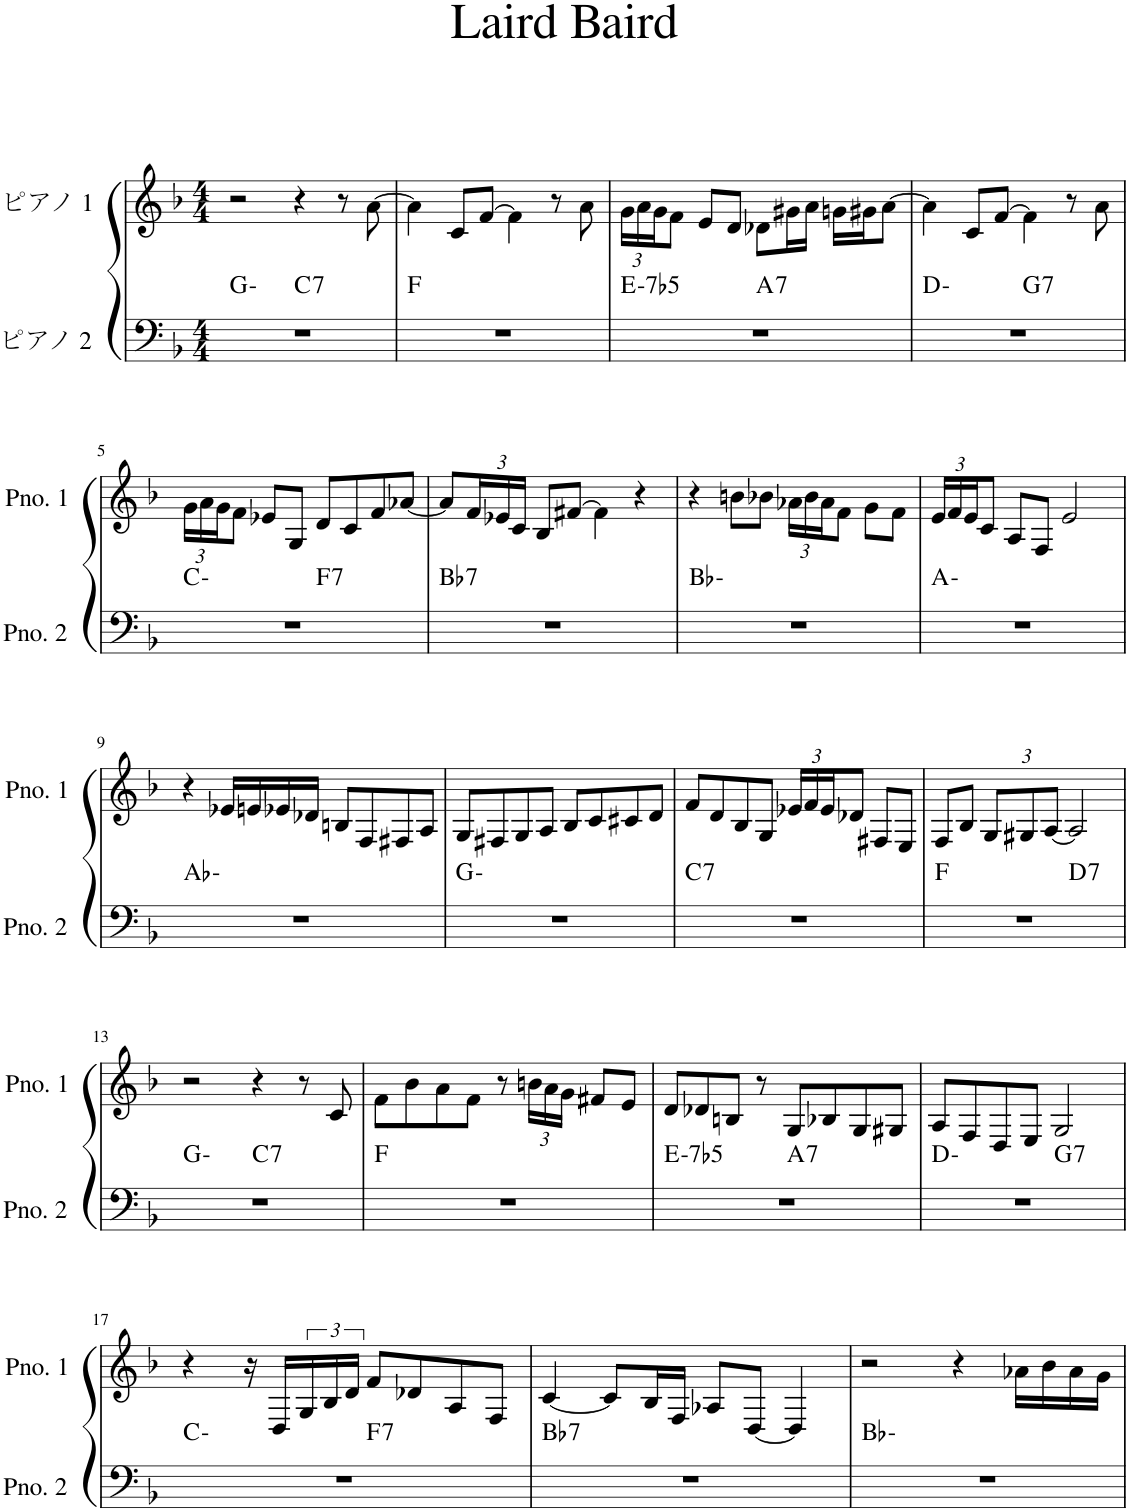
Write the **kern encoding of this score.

**kern	**harte	**kern
*part2	*part2	*part1
*staff2	*	*staff1
*I"ピアノ 2	*	*I"ピアノ 1
*clefF4	*	*clefG2
*k[b-]	*	*k[b-]
*M4/4	*	*M4/4
=1	=1	=1
*^	*	*
1r	2ryy	G:min	2r
!	!	!LO:H:kt=7	!
.	2ryy	C:7	4r
.	.	.	8r
.	.	.	[8a\
*v	*v	*	*
=2	=2	=2
1r	F:maj	4a\]
.	.	8c/L
.	.	[8f/J
.	.	4f\]
.	.	8r
.	.	8a\
=3	=3	=3
*	*	*Xbrackettup
!	!LO:H:kt=-7b5	!
*^	*	*
1r	2ryy	E:hdim7	24g\LL
.	.	.	24a\
.	.	.	24g\J
.	.	.	8f\J
.	.	.	8e/L
.	.	.	8d/J
!	!	!LO:H:kt=7	!
.	2ryy	A:7	8d-X\L
.	.	.	16g#X\L
.	.	.	16a\JJ
.	.	.	16gn\LL
.	.	.	16g#X\J
.	.	.	[8a\J
=4	=4	=4	=4
1r	2ryy	D:min	4a\]
.	.	.	8c/L
.	.	.	[8f/J
!	!	!LO:H:kt=7	!
.	2ryy	G:7	4f\]
.	.	.	8r
.	.	.	8a\
!!LO:LB:g=z
=5	=5	=5	=5
1r	2ryy	C:min	24g\LL
.	.	.	24a\
.	.	.	24g\J
.	.	.	8f\J
.	.	.	8e-X/L
.	.	.	8G/J
!	!	!LO:H:kt=7	!
.	2ryy	F:7	8d/L
.	.	.	8c/
.	.	.	8f/
.	.	.	[8a-X/J
=6	=6	=6	=6
!	!	!LO:H:kt=7	!
*v	*v	*	*
1r	Bb:7	8a-/L]
.	.	24f/L
.	.	24e-X/
.	.	24c/JJ
.	.	8B-/L
.	.	[8f#X/J
.	.	4f#\]
.	.	4r
=7	=7	=7
1r	Bb:min	4r
.	.	8bn\L
.	.	8b-X\J
.	.	24a-X\LL
.	.	24b-\
.	.	24a-\J
.	.	8f\J
.	.	8g\L
.	.	8f\J
=8	=8	=8
1r	A:min	24e/LL
.	.	24f/
.	.	24e/J
.	.	8c/J
.	.	8A/L
.	.	8F/J
.	.	2e/
!!LO:LB:g=z
=9	=9	=9
1r	Ab:min	4r
.	.	16e-X/LL
.	.	16en/
.	.	16e-X/
.	.	16d-X/JJ
.	.	8Bn/L
.	.	8F/
.	.	8F#X/
.	.	8A/J
=10	=10	=10
1r	G:min	8G/L
.	.	8F#X/
.	.	8G/
.	.	8A/J
.	.	8B-/L
.	.	8c/
.	.	8c#X/
.	.	8d/J
=11	=11	=11
!	!LO:H:kt=7	!
1r	C:7	8f/L
.	.	8d/
.	.	8B-/
.	.	8G/J
.	.	24e-X/LL
.	.	24f/
.	.	24e-/J
.	.	8d-X/J
.	.	8F#X/L
.	.	8E/J
=12	=12	=12
*^	*	*
1r	2ryy	F:maj	8F/L
.	.	.	8B-/J
.	.	.	12G/L
.	.	.	12G#X/
.	.	.	[12A/J
!	!	!LO:H:kt=7	!
.	2ryy	D:7	2A/]
!!LO:LB:g=z
=13	=13	=13	=13
1r	2ryy	G:min	2r
!	!	!LO:H:kt=7	!
.	2ryy	C:7	4r
.	.	.	8r
.	.	.	8c/
*v	*v	*	*
=14	=14	=14
1r	F:maj	8f\L
.	.	8b-\
.	.	8a\
.	.	8f\J
.	.	8r
.	.	24bn\LL
.	.	24a\
.	.	24g\JJ
.	.	8f#X/L
.	.	8e/J
=15	=15	=15
!	!LO:H:kt=-7b5	!
*^	*	*
1r	2ryy	E:hdim7	8d/L
.	.	.	8d-X/
.	.	.	8Bn/J
.	.	.	8r
!	!	!LO:H:kt=7	!
.	2ryy	A:7	8G/L
.	.	.	8B-X/
.	.	.	8G/
.	.	.	8G#X/J
=16	=16	=16	=16
1r	2ryy	D:min	8A/L
.	.	.	8F/
.	.	.	8D/
.	.	.	8E/J
!	!	!LO:H:kt=7	!
.	2ryy	G:7	2G/
!!LO:LB:g=z
=17	=17	=17	=17
1r	2ryy	C:min	4r
.	.	.	16r
.	.	.	16D/LL
*	*	*	*brackettup
.	.	.	24G/
.	.	.	24B-/
.	.	.	24d/JJ
!	!	!LO:H:kt=7	!
.	2ryy	F:7	8f/L
.	.	.	8d-X/
.	.	.	8A/
.	.	.	8F/J
=18	=18	=18	=18
!	!	!LO:H:kt=7	!
*v	*v	*	*
1r	Bb:7	[4c/
.	.	8c/L]
.	.	16B-/L
.	.	16F/JJ
.	.	8A-X/L
.	.	[8D/J
.	.	4D/]
=19	=19	=19
1r	Bb:min	2r
.	.	4r
.	.	16a-X\LL
.	.	16b-\
.	.	16a-\
.	.	16g\JJ
=	=	=
*-	*-	*-
